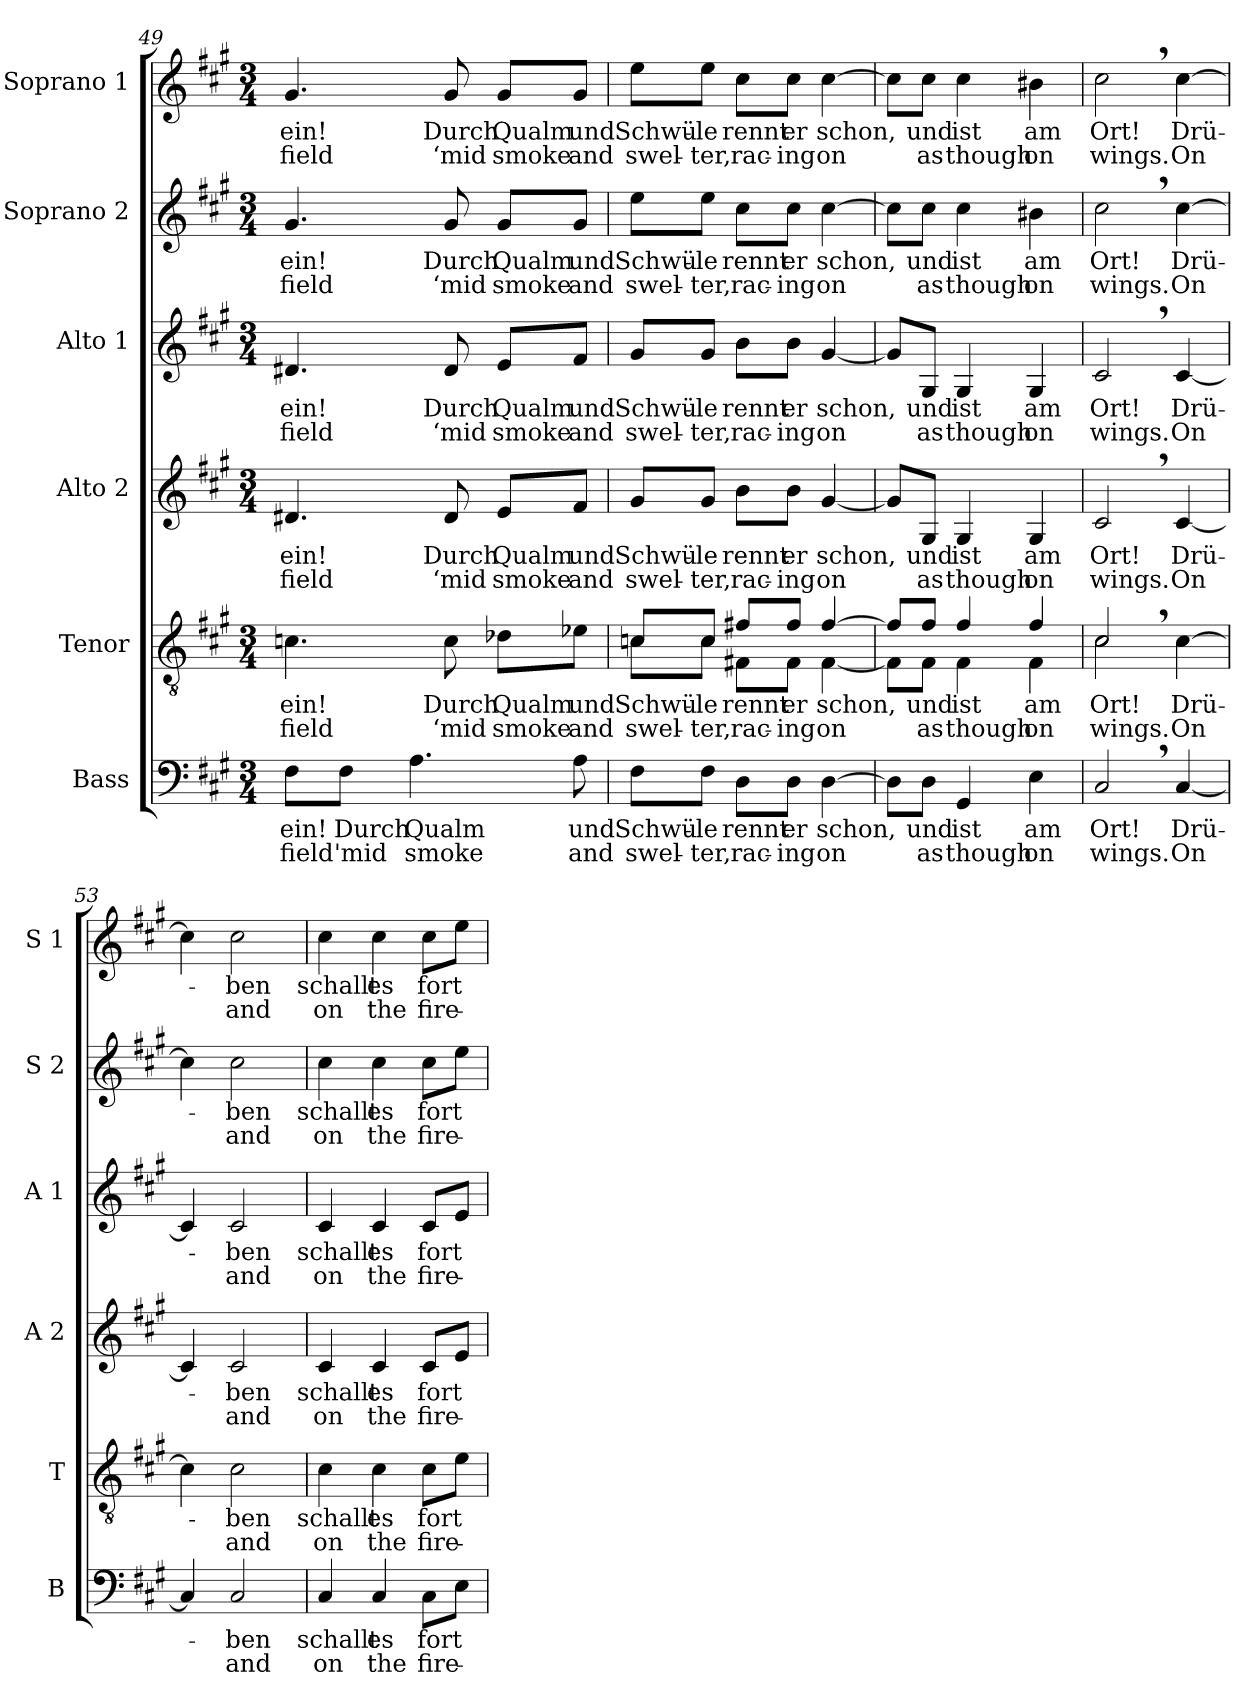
**kern	**text	**text	**kern	**text	**text	**kern	**text	**text	**kern	**text	**text	**kern	**text	**text	**kern	**text	**text
*part6	*part6	*part6	*part5	*part5	*part5	*part4	*part4	*part4	*part3	*part3	*part3	*part2	*part2	*part2	*part1	*part1	*part1
*staff6	*staff6	*staff6	*staff5	*staff5	*staff5	*staff4	*staff4	*staff4	*staff3	*staff3	*staff3	*staff2	*staff2	*staff2	*staff1	*staff1	*staff1
*I"Bass	*	*	*I"Tenor	*	*	*I"Alto 2	*	*	*I"Alto 1	*	*	*I"Soprano 2	*	*	*I"Soprano 1	*	*
*I'B	*	*	*I'T	*	*	*I'A 2	*	*	*I'A 1	*	*	*I'S 2	*	*	*I'S 1	*	*
!!LO:PB:g=z
*clefF4	*	*	*clefGv2	*	*	*clefG2	*	*	*clefG2	*	*	*clefG2	*	*	*clefG2	*	*
*k[f#c#g#]	*	*	*k[f#c#g#]	*	*	*k[f#c#g#]	*	*	*k[f#c#g#]	*	*	*k[f#c#g#]	*	*	*k[f#c#g#]	*	*
*f#:	*	*	*f#:	*	*	*f#:	*	*	*f#:	*	*	*f#:	*	*	*f#:	*	*
*M3/4	*	*	*M3/4	*	*	*M3/4	*	*	*M3/4	*	*	*M3/4	*	*	*M3/4	*	*
=49	=49	=49	=49	=49	=49	=49	=49	=49	=49	=49	=49	=49	=49	=49	=49	=49	=49
!	!LO:LY:b	!LO:LY:b	!	!	!	!	!	!	!	!	!	!	!	!	!	!	!
!	!	!	!	!LO:LY:b	!LO:LY:b	!	!	!	!	!	!	!	!	!	!	!	!
!	!	!	!	!	!	!	!LO:LY:b	!LO:LY:b	!	!	!	!	!	!	!	!	!
!	!	!	!	!	!	!	!	!	!	!LO:LY:b	!LO:LY:b	!	!	!	!	!	!
!	!	!	!	!	!	!	!	!	!	!	!	!	!LO:LY:b	!LO:LY:b	!	!	!
!	!	!	!	!	!	!	!	!	!	!	!	!	!	!	!	!LO:LY:b	!LO:LY:b
8F#\L	-ein!	field	4.cn\	-ein!	field	4.d#X/	-ein!	field	4.d#X/	-ein!	field	4.g#/	-ein!	field	4.g#/	-ein!	field
!	!LO:LY:b	!LO:LY:b	!	!	!	!	!	!	!	!	!	!	!	!	!	!	!
8F#\J	Durch	'mid	.	.	.	.	.	.	.	.	.	.	.	.	.	.	.
!	!LO:LY:b	!LO:LY:b	!	!	!	!	!	!	!	!	!	!	!	!	!	!	!
4.A\	Qualm	smoke	.	.	.	.	.	.	.	.	.	.	.	.	.	.	.
!	!	!	!	!LO:LY:b	!LO:LY:b	!	!	!	!	!	!	!	!	!	!	!	!
!	!	!	!	!	!	!	!LO:LY:b	!LO:LY:b	!	!	!	!	!	!	!	!	!
!	!	!	!	!	!	!	!	!	!	!LO:LY:b	!LO:LY:b	!	!	!	!	!	!
!	!	!	!	!	!	!	!	!	!	!	!	!	!LO:LY:b	!LO:LY:b	!	!	!
!	!	!	!	!	!	!	!	!	!	!	!	!	!	!	!	!LO:LY:b	!LO:LY:b
.	.	.	8c\	Durch	‘mid	8d#/	Durch	‘mid	8d#/	Durch	‘mid	8g#/	Durch	‘mid	8g#/	Durch	‘mid
!	!	!	!	!LO:LY:b	!LO:LY:b	!	!	!	!	!	!	!	!	!	!	!	!
!	!	!	!	!	!	!	!LO:LY:b	!LO:LY:b	!	!	!	!	!	!	!	!	!
!	!	!	!	!	!	!	!	!	!	!LO:LY:b	!LO:LY:b	!	!	!	!	!	!
!	!	!	!	!	!	!	!	!	!	!	!	!	!LO:LY:b	!LO:LY:b	!	!	!
!	!	!	!	!	!	!	!	!	!	!	!	!	!	!	!	!LO:LY:b	!LO:LY:b
.	.	.	8d-X\L	Qualm	smoke	8e/L	Qualm	smoke	8e/L	Qualm	smoke	8g#/L	Qualm	smoke	8g#/L	Qualm	smoke
!	!LO:LY:b	!LO:LY:b	!	!	!	!	!	!	!	!	!	!	!	!	!	!	!
!	!	!	!	!LO:LY:b	!LO:LY:b	!	!	!	!	!	!	!	!	!	!	!	!
!	!	!	!	!	!	!	!LO:LY:b	!LO:LY:b	!	!	!	!	!	!	!	!	!
!	!	!	!	!	!	!	!	!	!	!LO:LY:b	!LO:LY:b	!	!	!	!	!	!
!	!	!	!	!	!	!	!	!	!	!	!	!	!LO:LY:b	!LO:LY:b	!	!	!
!	!	!	!	!	!	!	!	!	!	!	!	!	!	!	!	!LO:LY:b	!LO:LY:b
8A\	und	and	8e-X\J	und	and	8f#/J	und	and	8f#/J	und	and	8g#/J	und	and	8g#/J	und	and
=50	=50	=50	=50	=50	=50	=50	=50	=50	=50	=50	=50	=50	=50	=50	=50	=50	=50
!	!LO:LY:b	!LO:LY:b	!	!	!	!	!	!	!	!	!	!	!	!	!	!	!
!	!	!	!	!LO:LY:b	!LO:LY:b	!	!	!	!	!	!	!	!	!	!	!	!
*	*	*	*^	*	*	*	*	*	*	*	*	*	*	*	*	*	*
!	!	!	!	!	!	!	!	!LO:LY:b	!LO:LY:b	!	!	!	!	!	!	!	!	!
!	!	!	!	!	!	!	!	!	!	!	!LO:LY:b	!LO:LY:b	!	!	!	!	!	!
!	!	!	!	!	!	!	!	!	!	!	!	!	!	!LO:LY:b	!LO:LY:b	!	!	!
!	!	!	!	!	!	!	!	!	!	!	!	!	!	!	!	!	!LO:LY:b	!LO:LY:b
8F#\L	Schwü-	swel-	8cn/L	8c\L	Schwü-	swel-	8g#/L	Schwü-	swel-	8g#/L	Schwü-	swel-	8ee\L	Schwü-	swel-	8ee\L	Schwü-	swel-
!	!LO:LY:b	!LO:LY:b	!	!	!	!	!	!	!	!	!	!	!	!	!	!	!	!
!	!	!	!	!	!LO:LY:b	!LO:LY:b	!	!	!	!	!	!	!	!	!	!	!	!
!	!	!	!	!	!	!	!	!LO:LY:b	!LO:LY:b	!	!	!	!	!	!	!	!	!
!	!	!	!	!	!	!	!	!	!	!	!LO:LY:b	!LO:LY:b	!	!	!	!	!	!
!	!	!	!	!	!	!	!	!	!	!	!	!	!	!LO:LY:b	!LO:LY:b	!	!	!
!	!	!	!	!	!	!	!	!	!	!	!	!	!	!	!	!	!LO:LY:b	!LO:LY:b
8F#\J	-le	-ter,	8c/J	8c\J	-le	-ter,	8g#/J	-le	-ter,	8g#/J	-le	-ter,	8ee\J	-le	-ter,	8ee\J	-le	-ter,
!	!LO:LY:b	!LO:LY:b	!	!	!	!	!	!	!	!	!	!	!	!	!	!	!	!
!	!	!	!	!	!LO:LY:b	!LO:LY:b	!	!	!	!	!	!	!	!	!	!	!	!
!	!	!	!	!	!	!	!	!LO:LY:b	!LO:LY:b	!	!	!	!	!	!	!	!	!
!	!	!	!	!	!	!	!	!	!	!	!LO:LY:b	!LO:LY:b	!	!	!	!	!	!
!	!	!	!	!	!	!	!	!	!	!	!	!	!	!LO:LY:b	!LO:LY:b	!	!	!
!	!	!	!	!	!	!	!	!	!	!	!	!	!	!	!	!	!LO:LY:b	!LO:LY:b
8D\L	rennt	rac-	8f#X/L	8F#X\L	rennt	rac-	8b\L	rennt	rac-	8b\L	rennt	rac-	8cc#\L	rennt	rac-	8cc#\L	rennt	rac-
!	!LO:LY:b	!LO:LY:b	!	!	!	!	!	!	!	!	!	!	!	!	!	!	!	!
!	!	!	!	!	!LO:LY:b	!LO:LY:b	!	!	!	!	!	!	!	!	!	!	!	!
!	!	!	!	!	!	!	!	!LO:LY:b	!LO:LY:b	!	!	!	!	!	!	!	!	!
!	!	!	!	!	!	!	!	!	!	!	!LO:LY:b	!LO:LY:b	!	!	!	!	!	!
!	!	!	!	!	!	!	!	!	!	!	!	!	!	!LO:LY:b	!LO:LY:b	!	!	!
!	!	!	!	!	!	!	!	!	!	!	!	!	!	!	!	!	!LO:LY:b	!LO:LY:b
8D\J	er	-ing	8f#/J	8F#\J	er	-ing	8b\J	er	-ing	8b\J	er	-ing	8cc#\J	er	-ing	8cc#\J	er	-ing
!	!LO:LY:b	!LO:LY:b	!	!	!	!	!	!	!	!	!	!	!	!	!	!	!	!
!	!	!	!	!	!LO:LY:b	!LO:LY:b	!	!	!	!	!	!	!	!	!	!	!	!
!	!	!	!	!	!	!	!	!LO:LY:b	!LO:LY:b	!	!	!	!	!	!	!	!	!
!	!	!	!	!	!	!	!	!	!	!	!LO:LY:b	!LO:LY:b	!	!	!	!	!	!
!	!	!	!	!	!	!	!	!	!	!	!	!	!	!LO:LY:b	!LO:LY:b	!	!	!
!	!	!	!	!	!	!	!	!	!	!	!	!	!	!	!	!	!LO:LY:b	!LO:LY:b
[4D\	schon,	on	[>4f#/	[<4F#\	schon,	on	[4g#/	schon,	on	[4g#/	schon,	on	[4cc#\	schon,	on	[4cc#\	schon,	on
=51	=51	=51	=51	=51	=51	=51	=51	=51	=51	=51	=51	=51	=51	=51	=51	=51	=51	=51
8D\L]	.	.	8f#/L]	8F#\L]	.	.	8g#/L]	.	.	8g#/L]	.	.	8cc#\L]	.	.	8cc#\L]	.	.
!	!LO:LY:b	!LO:LY:b	!	!	!	!	!	!	!	!	!	!	!	!	!	!	!	!
!	!	!	!	!	!LO:LY:b	!LO:LY:b	!	!	!	!	!	!	!	!	!	!	!	!
!	!	!	!	!	!	!	!	!LO:LY:b	!LO:LY:b	!	!	!	!	!	!	!	!	!
!	!	!	!	!	!	!	!	!	!	!	!LO:LY:b	!LO:LY:b	!	!	!	!	!	!
!	!	!	!	!	!	!	!	!	!	!	!	!	!	!LO:LY:b	!LO:LY:b	!	!	!
!	!	!	!	!	!	!	!	!	!	!	!	!	!	!	!	!	!LO:LY:b	!LO:LY:b
8D\J	und	as	8f#/J	8F#\J	und	as	8G#/J	und	as	8G#/J	und	as	8cc#\J	und	as	8cc#\J	und	as
!	!LO:LY:b	!LO:LY:b	!	!	!	!	!	!	!	!	!	!	!	!	!	!	!	!
!	!	!	!	!	!LO:LY:b	!LO:LY:b	!	!	!	!	!	!	!	!	!	!	!	!
!	!	!	!	!	!	!	!	!LO:LY:b	!LO:LY:b	!	!	!	!	!	!	!	!	!
!	!	!	!	!	!	!	!	!	!	!	!LO:LY:b	!LO:LY:b	!	!	!	!	!	!
!	!	!	!	!	!	!	!	!	!	!	!	!	!	!LO:LY:b	!LO:LY:b	!	!	!
!	!	!	!	!	!	!	!	!	!	!	!	!	!	!	!	!	!LO:LY:b	!LO:LY:b
4GG#/	ist	though	4f#/	4F#\	ist	though	4G#/	ist	though	4G#/	ist	though	4cc#\	ist	though	4cc#\	ist	though
!	!LO:LY:b	!LO:LY:b	!	!	!	!	!	!	!	!	!	!	!	!	!	!	!	!
!	!	!	!	!	!LO:LY:b	!LO:LY:b	!	!	!	!	!	!	!	!	!	!	!	!
!	!	!	!	!	!	!	!	!LO:LY:b	!LO:LY:b	!	!	!	!	!	!	!	!	!
!	!	!	!	!	!	!	!	!	!	!	!LO:LY:b	!LO:LY:b	!	!	!	!	!	!
!	!	!	!	!	!	!	!	!	!	!	!	!	!	!LO:LY:b	!LO:LY:b	!	!	!
!	!	!	!	!	!	!	!	!	!	!	!	!	!	!	!	!	!LO:LY:b	!LO:LY:b
4E\	am	on	4f#/	4F#\	am	on	4G#/	am	on	4G#/	am	on	4b#X\	am	on	4b#X\	am	on
=52	=52	=52	=52	=52	=52	=52	=52	=52	=52	=52	=52	=52	=52	=52	=52	=52	=52	=52
!	!LO:LY:b	!LO:LY:b	!	!	!	!	!	!	!	!	!	!	!	!	!	!	!	!
!	!	!	!	!	!LO:LY:b	!LO:LY:b	!	!	!	!	!	!	!	!	!	!	!	!
!	!	!	!	!	!	!	!	!LO:LY:b	!LO:LY:b	!	!	!	!	!	!	!	!	!
!	!	!	!	!	!	!	!	!	!	!	!LO:LY:b	!LO:LY:b	!	!	!	!	!	!
!	!	!	!	!	!	!	!	!	!	!	!	!	!	!LO:LY:b	!LO:LY:b	!	!	!
!	!	!	!	!	!	!	!	!	!	!	!	!	!	!	!	!	!LO:LY:b	!LO:LY:b
2C#,>/	Ort!	wings.	2c#,>/	2c#\	Ort!	wings.	2c#,>/	Ort!	wings.	2c#,>/	Ort!	wings.	2cc#,>\	Ort!	wings.	2cc#,>\	Ort!	wings.
!	!LO:LY:b	!LO:LY:b	!	!	!	!	!	!	!	!	!	!	!	!	!	!	!	!
!	!	!	!	!	!LO:LY:b	!LO:LY:b	!	!	!	!	!	!	!	!	!	!	!	!
!	!	!	!	!	!	!	!	!LO:LY:b	!LO:LY:b	!	!	!	!	!	!	!	!	!
!	!	!	!	!	!	!	!	!	!	!	!LO:LY:b	!LO:LY:b	!	!	!	!	!	!
!	!	!	!	!	!	!	!	!	!	!	!	!	!	!LO:LY:b	!LO:LY:b	!	!	!
!	!	!	!	!	!	!	!	!	!	!	!	!	!	!	!	!	!LO:LY:b	!LO:LY:b
[4C#/	Drü-	On	[>4c#\	4ryy	Drü-	On	[4c#/	Drü-	On	[4c#/	Drü-	On	[4cc#\	Drü-	On	[4cc#\	Drü-	On
*	*	*	*v	*v	*	*	*	*	*	*	*	*	*	*	*	*	*	*
=53	=53	=53	=53	=53	=53	=53	=53	=53	=53	=53	=53	=53	=53	=53	=53	=53	=53
4C#/]	.	.	4c#\]	.	.	4c#/]	.	.	4c#/]	.	.	4cc#\]	.	.	4cc#\]	.	.
!	!LO:LY:b	!LO:LY:b	!	!	!	!	!	!	!	!	!	!	!	!	!	!	!
!	!	!	!	!LO:LY:b	!LO:LY:b	!	!	!	!	!	!	!	!	!	!	!	!
!	!	!	!	!	!	!	!LO:LY:b	!LO:LY:b	!	!	!	!	!	!	!	!	!
!	!	!	!	!	!	!	!	!	!	!LO:LY:b	!LO:LY:b	!	!	!	!	!	!
!	!	!	!	!	!	!	!	!	!	!	!	!	!LO:LY:b	!LO:LY:b	!	!	!
!	!	!	!	!	!	!	!	!	!	!	!	!	!	!	!	!LO:LY:b	!LO:LY:b
2C#/	-ben	and	2c#\	-ben	and	2c#/	-ben	and	2c#/	-ben	and	2cc#\	-ben	and	2cc#\	-ben	and
=54	=54	=54	=54	=54	=54	=54	=54	=54	=54	=54	=54	=54	=54	=54	=54	=54	=54
!	!LO:LY:b	!LO:LY:b	!	!	!	!	!	!	!	!	!	!	!	!	!	!	!
!	!	!	!	!LO:LY:b	!LO:LY:b	!	!	!	!	!	!	!	!	!	!	!	!
!	!	!	!	!	!	!	!LO:LY:b	!LO:LY:b	!	!	!	!	!	!	!	!	!
!	!	!	!	!	!	!	!	!	!	!LO:LY:b	!LO:LY:b	!	!	!	!	!	!
!	!	!	!	!	!	!	!	!	!	!	!	!	!LO:LY:b	!LO:LY:b	!	!	!
!	!	!	!	!	!	!	!	!	!	!	!	!	!	!	!	!LO:LY:b	!LO:LY:b
4C#/	schallt	on	4c#\	schallt	on	4c#/	schallt	on	4c#/	schallt	on	4cc#\	schallt	on	4cc#\	schallt	on
!	!LO:LY:b	!LO:LY:b	!	!	!	!	!	!	!	!	!	!	!	!	!	!	!
!	!	!	!	!LO:LY:b	!LO:LY:b	!	!	!	!	!	!	!	!	!	!	!	!
!	!	!	!	!	!	!	!LO:LY:b	!LO:LY:b	!	!	!	!	!	!	!	!	!
!	!	!	!	!	!	!	!	!	!	!LO:LY:b	!LO:LY:b	!	!	!	!	!	!
!	!	!	!	!	!	!	!	!	!	!	!	!	!LO:LY:b	!LO:LY:b	!	!	!
!	!	!	!	!	!	!	!	!	!	!	!	!	!	!	!	!LO:LY:b	!LO:LY:b
4C#/	es	the	4c#\	es	the	4c#/	es	the	4c#/	es	the	4cc#\	es	the	4cc#\	es	the
!	!LO:LY:b	!LO:LY:b	!	!	!	!	!	!	!	!	!	!	!	!	!	!	!
!	!	!	!	!LO:LY:b	!LO:LY:b	!	!	!	!	!	!	!	!	!	!	!	!
!	!	!	!	!	!	!	!LO:LY:b	!LO:LY:b	!	!	!	!	!	!	!	!	!
!	!	!	!	!	!	!	!	!	!	!LO:LY:b	!LO:LY:b	!	!	!	!	!	!
!	!	!	!	!	!	!	!	!	!	!	!	!	!LO:LY:b	!LO:LY:b	!	!	!
!	!	!	!	!	!	!	!	!	!	!	!	!	!	!	!	!LO:LY:b	!LO:LY:b
8C#\L	fort	fire-	8c#\L	fort	fire-	8c#/L	fort	fire-	8c#/L	fort	fire-	8cc#\L	fort	fire-	8cc#\L	fort	fire-
8E\J	.	.	8e\J	.	.	8e/J	.	.	8e/J	.	.	8ee\J	.	.	8ee\J	.	.
=	=	=	=	=	=	=	=	=	=	=	=	=	=	=	=	=	=
*-	*-	*-	*-	*-	*-	*-	*-	*-	*-	*-	*-	*-	*-	*-	*-	*-	*-
